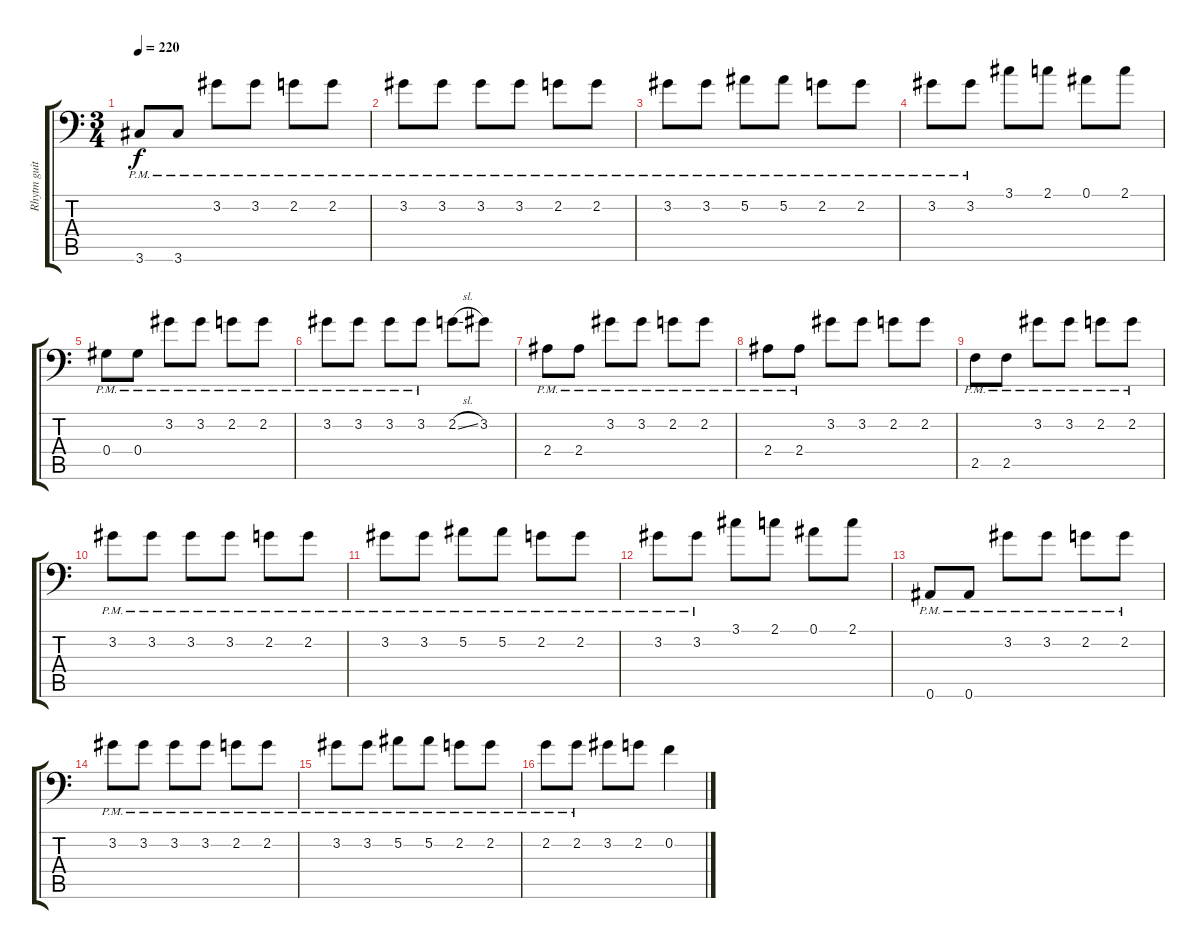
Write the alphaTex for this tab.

\track ("Rhytm guitar" "Rhytm guit") {instrument distortionguitar}
\staff {score tabs}
\tuning (Bb3 F3 Db3 Ab2 Eb2 Bb1) {hide}
\ts (3 4)
\tempo 220
\clef f4
\ks c
3.6{pm}.8{dy f} 3.6{pm}.8 3.2{pm}.8 3.2{pm}.8 2.2{pm}.8 2.2{pm}.8 |
3.2{pm}.8 3.2{pm}.8 3.2{pm}.8 3.2{pm}.8 2.2{pm}.8 2.2{pm}.8 |
3.2{pm}.8 3.2{pm}.8 5.2{pm}.8 5.2{pm}.8 2.2{pm}.8 2.2{pm}.8 |
3.2{pm}.8 3.2{pm}.8 3.1.8 2.1.8 0.1.8 2.1.8 |
0.4{pm}.8 0.4{pm}.8 3.2{pm}.8 3.2{pm}.8 2.2{pm}.8 2.2{pm}.8 |
3.2{pm}.8 3.2{pm}.8 3.2{pm}.8 3.2{pm}.8 2.2{sl}.8 3.2.8 |
2.4{pm}.8 2.4{pm}.8 3.2{pm}.8 3.2{pm}.8 2.2{pm}.8 2.2{pm}.8 |
2.4{pm}.8 2.4{pm}.8 3.2.8 3.2.8 2.2.8 2.2.8 |
2.5{pm}.8 2.5{pm}.8 3.2{pm}.8 3.2{pm}.8 2.2{pm}.8 2.2{pm}.8 |
3.2{pm}.8 3.2{pm}.8 3.2{pm}.8 3.2{pm}.8 2.2{pm}.8 2.2{pm}.8 |
3.2{pm}.8 3.2{pm}.8 5.2{pm}.8 5.2{pm}.8 2.2{pm}.8 2.2{pm}.8 |
3.2{pm}.8 3.2{pm}.8 3.1.8 2.1.8 0.1.8 2.1.8 |
0.6{pm}.8 0.6{pm}.8 3.2{pm}.8 3.2{pm}.8 2.2{pm}.8 2.2{pm}.8 |
3.2{pm}.8 3.2{pm}.8 3.2{pm}.8 3.2{pm}.8 2.2{pm}.8 2.2{pm}.8 |
3.2{pm}.8 3.2{pm}.8 5.2{pm}.8 5.2{pm}.8 2.2{pm}.8 2.2{pm}.8 |
2.2{pm}.8 2.2{pm}.8 3.2.8 2.2.8 0.2.4
